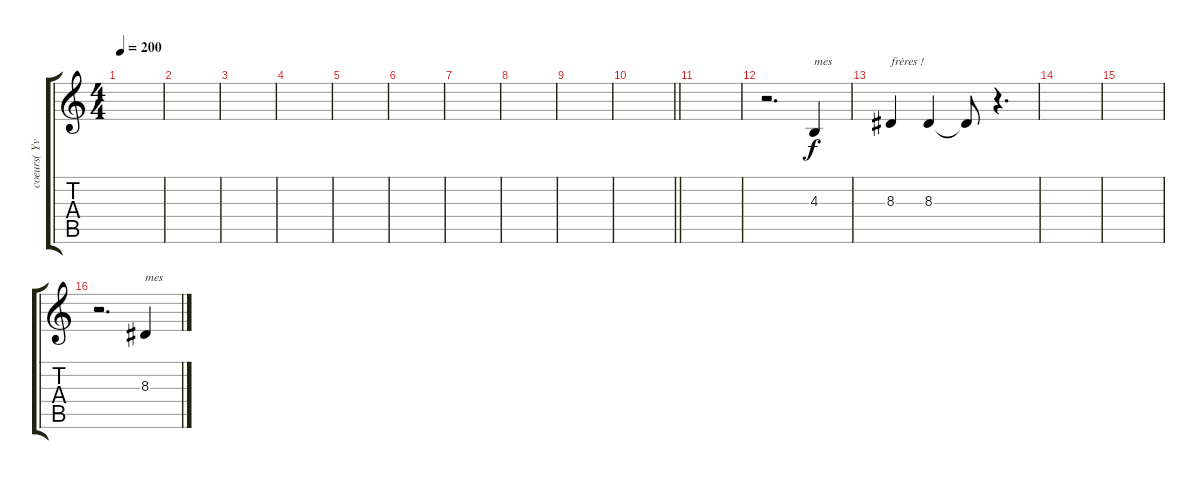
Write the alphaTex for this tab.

\track ("coeurs( Yves et Vlad )" "coeurs( Yv") {instrument englishhorn}
\staff {score tabs}
\tuning (E4 B3 G3 D3 A2 E2) {hide}
\ts (4 4)
\tempo 200
\clef g2
\ks c
|
|
|
|
|
|
|
|
|
\barLineRight lightlight
|
|
r.2{d} 4.3.4{txt "mes"} |
8.3.4{txt "frères !"} 8.3.4 8.3{t}.8 r.4{d} |
|
|
r.2{d} 8.3.4{txt "mes"}
